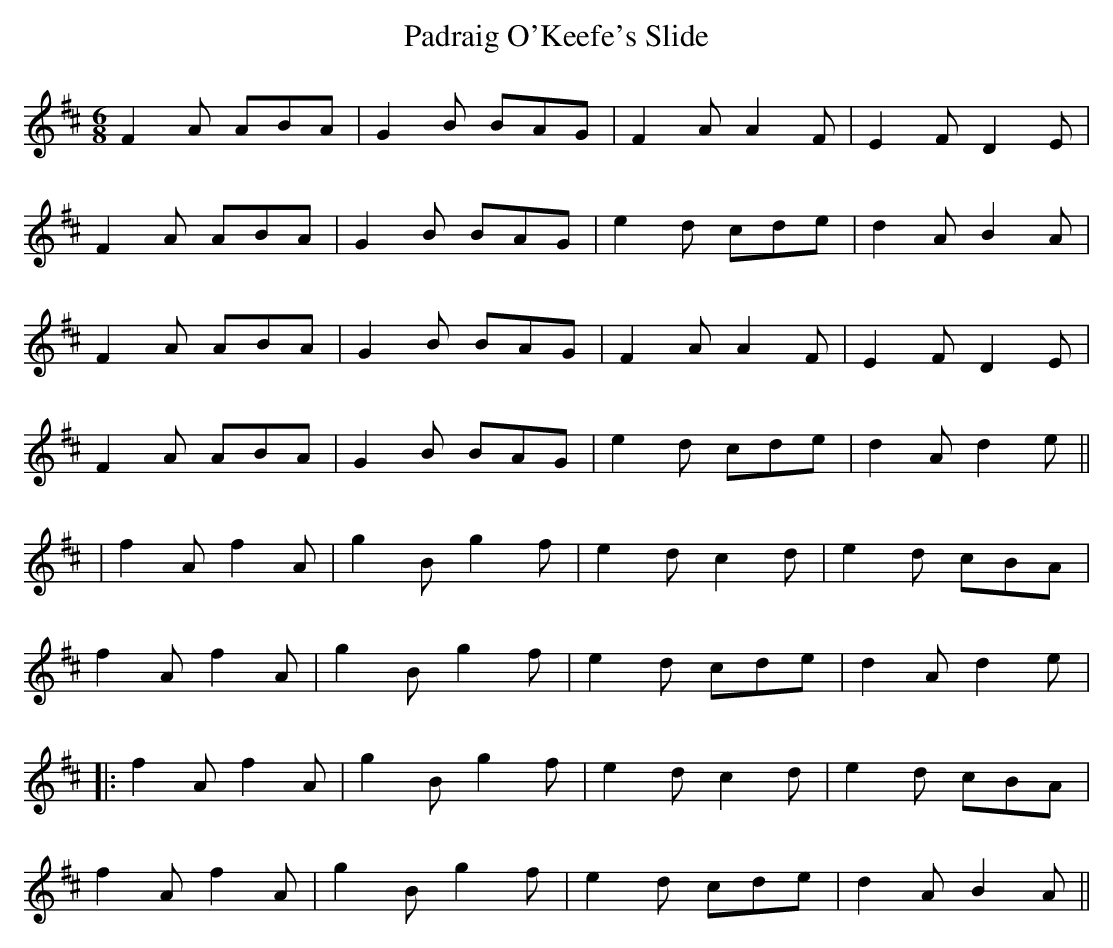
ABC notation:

X:1
T:Padraig O'Keefe's Slide
M:6/8
L:1/8
K:D
F2A ABA|G2B BAG|F2A A2F|E2F D2E|
F2A ABA|G2B BAG|e2d cde| d2A B2A|
F2A ABA|G2B BAG|F2A A2F|E2F D2E|
F2A ABA|G2B BAG|e2d cde| d2A d2e||
|f2A f2A|g2B g2f|e2d c2d|e2d cBA|
f2A f2A|g2B g2f|e2d cde| d2A d2e|
|:f2A f2A|g2B g2f|e2d c2d|e2d cBA|
f2A f2A|g2B g2f|e2d cde| d2A B2A||
